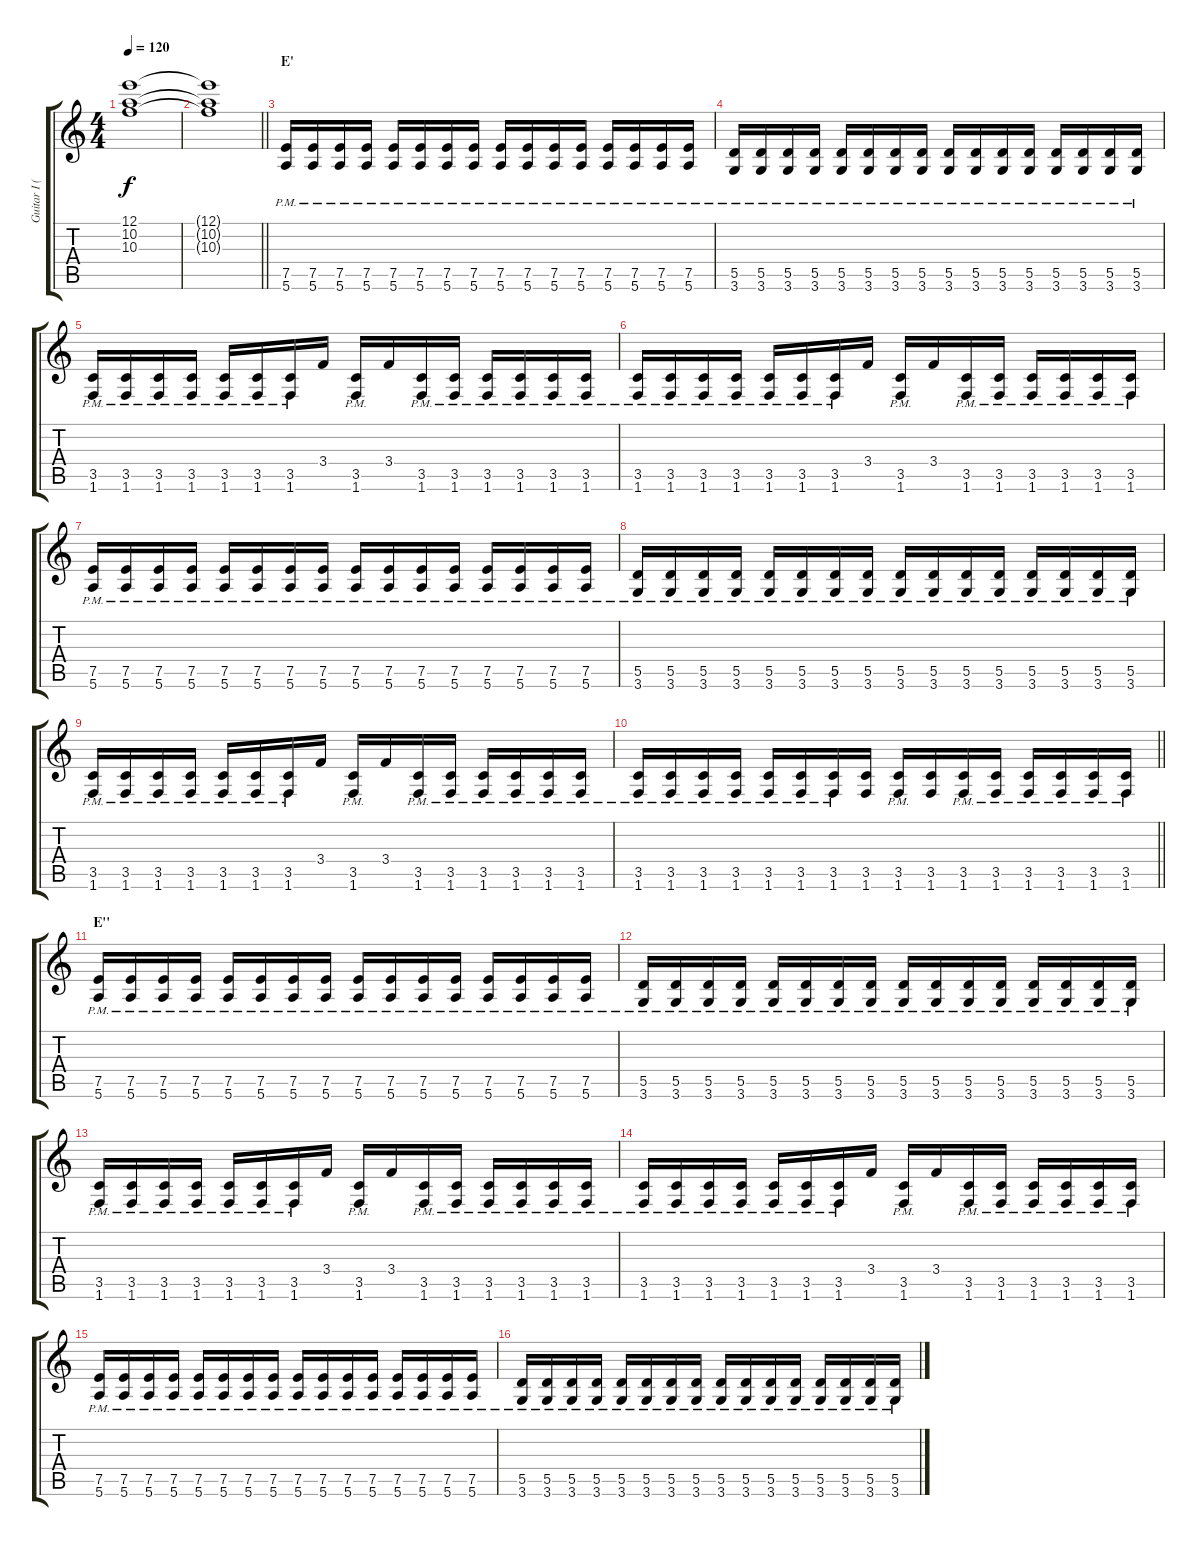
\track ("Guitar I (Hitsugi)" "Guitar I (") {instrument distortionguitar}
\staff {score tabs}
\tuning (E4 B3 G3 D3 A2 E2) {hide}
\ts (4 4)
\tempo 120
\clef g2
\ks c
(12.1{t} 10.2{t} 10.3{t}).1{dy f} |
\barLineRight lightlight
(12.1{t} 10.2{t} 10.3{t}).1 |
\section ("" "E'")
(7.5{pm} 5.6{pm}).16{volume 11} (7.5{pm} 5.6{pm}).16 (7.5{pm} 5.6{pm}).16 (7.5{pm} 5.6{pm}).16 (7.5{pm} 5.6{pm}).16 (7.5{pm} 5.6{pm}).16 (7.5{pm} 5.6{pm}).16 (7.5{pm} 5.6{pm}).16 (7.5{pm} 5.6{pm}).16 (7.5{pm} 5.6{pm}).16 (7.5{pm} 5.6{pm}).16 (7.5{pm} 5.6{pm}).16 (7.5{pm} 5.6{pm}).16 (7.5{pm} 5.6{pm}).16 (7.5{pm} 5.6{pm}).16 (7.5{pm} 5.6{pm}).16 |
(5.5{pm} 3.6{pm}).16 (5.5{pm} 3.6{pm}).16 (5.5{pm} 3.6{pm}).16 (5.5{pm} 3.6{pm}).16 (5.5{pm} 3.6{pm}).16 (5.5{pm} 3.6{pm}).16 (5.5{pm} 3.6{pm}).16 (5.5{pm} 3.6{pm}).16 (5.5{pm} 3.6{pm}).16 (5.5{pm} 3.6{pm}).16 (5.5{pm} 3.6{pm}).16 (5.5{pm} 3.6{pm}).16 (5.5{pm} 3.6{pm}).16 (5.5{pm} 3.6{pm}).16 (5.5{pm} 3.6{pm}).16 (5.5{pm} 3.6{pm}).16 |
(3.5{pm} 1.6{pm}).16 (3.5{pm} 1.6{pm}).16 (3.5{pm} 1.6{pm}).16 (3.5{pm} 1.6{pm}).16 (3.5{pm} 1.6{pm}).16 (3.5{pm} 1.6{pm}).16 (3.5{pm} 1.6{pm}).16 3.4.16 (3.5{pm} 1.6{pm}).16 3.4.16 (3.5{pm} 1.6{pm}).16 (3.5{pm} 1.6{pm}).16 (3.5{pm} 1.6{pm}).16 (3.5{pm} 1.6{pm}).16 (3.5{pm} 1.6{pm}).16 (3.5{pm} 1.6{pm}).16 |
(3.5{pm} 1.6{pm}).16 (3.5{pm} 1.6{pm}).16 (3.5{pm} 1.6{pm}).16 (3.5{pm} 1.6{pm}).16 (3.5{pm} 1.6{pm}).16 (3.5{pm} 1.6{pm}).16 (3.5{pm} 1.6{pm}).16 3.4.16 (3.5{pm} 1.6{pm}).16 3.4.16 (3.5{pm} 1.6{pm}).16 (3.5{pm} 1.6{pm}).16 (3.5{pm} 1.6{pm}).16 (3.5{pm} 1.6{pm}).16 (3.5{pm} 1.6{pm}).16 (3.5{pm} 1.6{pm}).16 |
(7.5{pm} 5.6{pm}).16 (7.5{pm} 5.6{pm}).16 (7.5{pm} 5.6{pm}).16 (7.5{pm} 5.6{pm}).16 (7.5{pm} 5.6{pm}).16 (7.5{pm} 5.6{pm}).16 (7.5{pm} 5.6{pm}).16 (7.5{pm} 5.6{pm}).16 (7.5{pm} 5.6{pm}).16 (7.5{pm} 5.6{pm}).16 (7.5{pm} 5.6{pm}).16 (7.5{pm} 5.6{pm}).16 (7.5{pm} 5.6{pm}).16 (7.5{pm} 5.6{pm}).16 (7.5{pm} 5.6{pm}).16 (7.5{pm} 5.6{pm}).16 |
(5.5{pm} 3.6{pm}).16 (5.5{pm} 3.6{pm}).16 (5.5{pm} 3.6{pm}).16 (5.5{pm} 3.6{pm}).16 (5.5{pm} 3.6{pm}).16 (5.5{pm} 3.6{pm}).16 (5.5{pm} 3.6{pm}).16 (5.5{pm} 3.6{pm}).16 (5.5{pm} 3.6{pm}).16 (5.5{pm} 3.6{pm}).16 (5.5{pm} 3.6{pm}).16 (5.5{pm} 3.6{pm}).16 (5.5{pm} 3.6{pm}).16 (5.5{pm} 3.6{pm}).16 (5.5{pm} 3.6{pm}).16 (5.5{pm} 3.6{pm}).16 |
(3.5{pm} 1.6{pm}).16 (3.5{pm} 1.6{pm}).16 (3.5{pm} 1.6{pm}).16 (3.5{pm} 1.6{pm}).16 (3.5{pm} 1.6{pm}).16 (3.5{pm} 1.6{pm}).16 (3.5{pm} 1.6{pm}).16 3.4.16 (3.5{pm} 1.6{pm}).16 3.4.16 (3.5{pm} 1.6{pm}).16 (3.5{pm} 1.6{pm}).16 (3.5{pm} 1.6{pm}).16 (3.5{pm} 1.6{pm}).16 (3.5{pm} 1.6{pm}).16 (3.5{pm} 1.6{pm}).16 |
\barLineRight lightlight
(3.5{pm} 1.6{pm}).16 (3.5{pm} 1.6{pm}).16 (3.5{pm} 1.6{pm}).16 (3.5{pm} 1.6{pm}).16 (3.5{pm} 1.6{pm}).16 (3.5{pm} 1.6{pm}).16 (3.5{pm} 1.6{pm}).16 (3.5 1.6).16 (3.5{pm} 1.6{pm}).16 (3.5 1.6).16 (3.5{pm} 1.6{pm}).16 (3.5{pm} 1.6{pm}).16 (3.5{pm} 1.6{pm}).16 (3.5{pm} 1.6{pm}).16 (3.5{pm} 1.6{pm}).16 (3.5{pm} 1.6{pm}).16 |
\section ("" "E''")
(7.5{pm} 5.6{pm}).16{volume 11} (7.5{pm} 5.6{pm}).16 (7.5{pm} 5.6{pm}).16 (7.5{pm} 5.6{pm}).16 (7.5{pm} 5.6{pm}).16 (7.5{pm} 5.6{pm}).16 (7.5{pm} 5.6{pm}).16 (7.5{pm} 5.6{pm}).16 (7.5{pm} 5.6{pm}).16 (7.5{pm} 5.6{pm}).16 (7.5{pm} 5.6{pm}).16 (7.5{pm} 5.6{pm}).16 (7.5{pm} 5.6{pm}).16 (7.5{pm} 5.6{pm}).16 (7.5{pm} 5.6{pm}).16 (7.5{pm} 5.6{pm}).16 |
(5.5{pm} 3.6{pm}).16 (5.5{pm} 3.6{pm}).16 (5.5{pm} 3.6{pm}).16 (5.5{pm} 3.6{pm}).16 (5.5{pm} 3.6{pm}).16 (5.5{pm} 3.6{pm}).16 (5.5{pm} 3.6{pm}).16 (5.5{pm} 3.6{pm}).16 (5.5{pm} 3.6{pm}).16 (5.5{pm} 3.6{pm}).16 (5.5{pm} 3.6{pm}).16 (5.5{pm} 3.6{pm}).16 (5.5{pm} 3.6{pm}).16 (5.5{pm} 3.6{pm}).16 (5.5{pm} 3.6{pm}).16 (5.5{pm} 3.6{pm}).16 |
(3.5{pm} 1.6{pm}).16 (3.5{pm} 1.6{pm}).16 (3.5{pm} 1.6{pm}).16 (3.5{pm} 1.6{pm}).16 (3.5{pm} 1.6{pm}).16 (3.5{pm} 1.6{pm}).16 (3.5{pm} 1.6{pm}).16 3.4.16 (3.5{pm} 1.6{pm}).16 3.4.16 (3.5{pm} 1.6{pm}).16 (3.5{pm} 1.6{pm}).16 (3.5{pm} 1.6{pm}).16 (3.5{pm} 1.6{pm}).16 (3.5{pm} 1.6{pm}).16 (3.5{pm} 1.6{pm}).16 |
(3.5{pm} 1.6{pm}).16 (3.5{pm} 1.6{pm}).16 (3.5{pm} 1.6{pm}).16 (3.5{pm} 1.6{pm}).16 (3.5{pm} 1.6{pm}).16 (3.5{pm} 1.6{pm}).16 (3.5{pm} 1.6{pm}).16 3.4.16 (3.5{pm} 1.6{pm}).16 3.4.16 (3.5{pm} 1.6{pm}).16 (3.5{pm} 1.6{pm}).16 (3.5{pm} 1.6{pm}).16 (3.5{pm} 1.6{pm}).16 (3.5{pm} 1.6{pm}).16 (3.5{pm} 1.6{pm}).16 |
(7.5{pm} 5.6{pm}).16 (7.5{pm} 5.6{pm}).16 (7.5{pm} 5.6{pm}).16 (7.5{pm} 5.6{pm}).16 (7.5{pm} 5.6{pm}).16 (7.5{pm} 5.6{pm}).16 (7.5{pm} 5.6{pm}).16 (7.5{pm} 5.6{pm}).16 (7.5{pm} 5.6{pm}).16 (7.5{pm} 5.6{pm}).16 (7.5{pm} 5.6{pm}).16 (7.5{pm} 5.6{pm}).16 (7.5{pm} 5.6{pm}).16 (7.5{pm} 5.6{pm}).16 (7.5{pm} 5.6{pm}).16 (7.5{pm} 5.6{pm}).16 |
(5.5{pm} 3.6{pm}).16 (5.5{pm} 3.6{pm}).16 (5.5{pm} 3.6{pm}).16 (5.5{pm} 3.6{pm}).16 (5.5{pm} 3.6{pm}).16 (5.5{pm} 3.6{pm}).16 (5.5{pm} 3.6{pm}).16 (5.5{pm} 3.6{pm}).16 (5.5{pm} 3.6{pm}).16 (5.5{pm} 3.6{pm}).16 (5.5{pm} 3.6{pm}).16 (5.5{pm} 3.6{pm}).16 (5.5{pm} 3.6{pm}).16 (5.5{pm} 3.6{pm}).16 (5.5{pm} 3.6{pm}).16 (5.5{pm} 3.6{pm}).16
